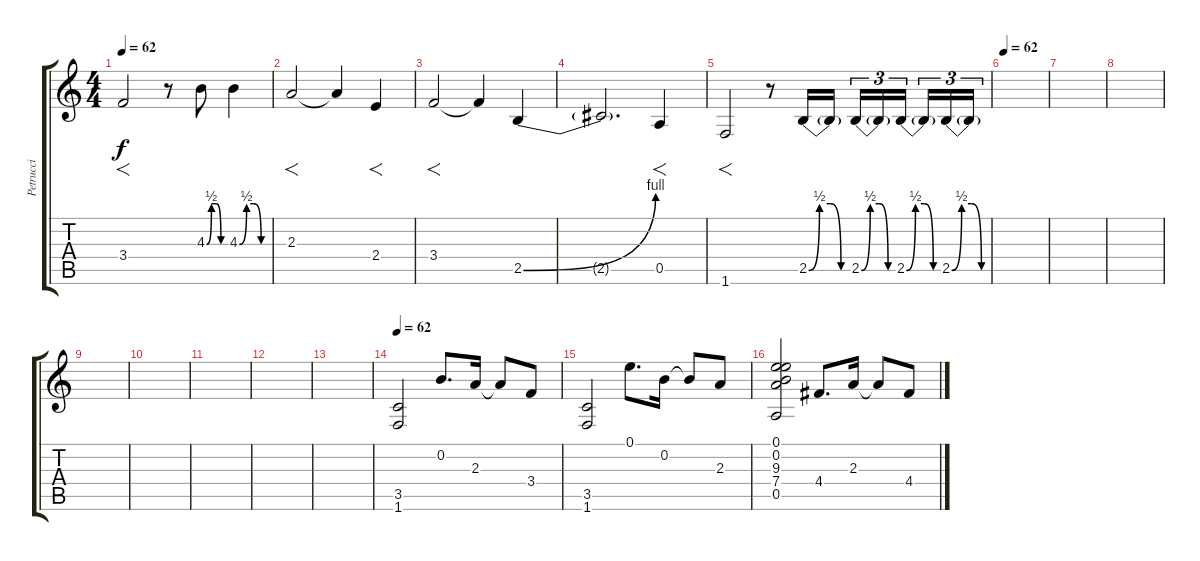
\track ("Petrucci" "Petrucci") {instrument distortionguitar}
\staff {score tabs}
\tuning (E4 B3 G3 D3 A2 E2) {hide}
\ts (4 4)
\tempo 62
\clef g2
\ks c
3.4.2{f dy f} r.8 4.3{be (custom 0 0 15 2 30 2 45 0 60 0)}.8 4.3{be (custom 0 0 15 2 30 2 45 0 60 0)}.4 |
2.3.2{f} 2.3{t}.4 2.4.4{f} |
3.4.2{f} 3.4{t}.4 2.5{be (bend 0 0 60 4)}.4 |
2.5{t}.2{d} 0.5.4{f} |
1.6.2{f} r.8 2.5{be (custom 0 0 15 2 30 2 45 0 60 0)}.16 2.5{t}.16 2.5{be (custom 0 0 15 2 30 2 45 0 60 0)}.16{tu (3 2)} 2.5{t}.16{tu (3 2)} 2.5{be (custom 0 0 15 2 30 2 45 0 60 0)}.16{tu (3 2)} 2.5{t}.16{tu (3 2)} 2.5{be (custom 0 0 15 2 30 2 45 0 60 0)}.16{tu (3 2)} 2.5{t}.16{tu (3 2)} |
\tempo 62
|
|
|
|
|
|
|
|
\tempo 62
(3.5 1.6).2 0.2.8{d} 2.3.16 2.3{t}.8 3.4.8 |
(3.5 1.6).2 0.1.8{d} 0.2.16 0.2{t}.8 2.3.8 |
(0.1 0.2 9.3 7.4 0.5).2 4.4.8{d} 2.3.16 2.3{t}.8 4.4.8
